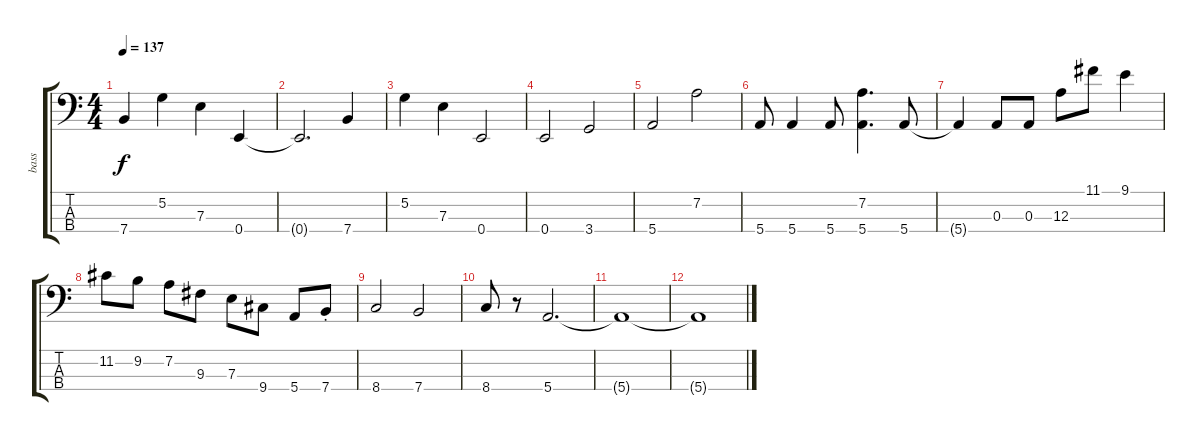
\track ("bass" "bass") {instrument electricbasspick}
\staff {score tabs}
\tuning (G2 D2 A1 E1) {hide}
\ts (4 4)
\tempo 137
\clef f4
\ks c
7.4.4{dy f} 5.2.4 7.3.4 0.4.4 |
0.4{t}.2{d} 7.4.4 |
5.2.4 7.3.4 0.4.2 |
0.4.2 3.4.2 |
5.4.2 7.2.2 |
5.4.8 5.4.4 5.4.8 (7.2 5.4).4{d} 5.4.8 |
5.4{t}.4 0.3.8 0.3.8 12.3.8 11.1.8 9.1.4 |
11.2.8 9.2.8 7.2.8 9.3.8 7.3.8 9.4.8 5.4.8 7.4{st}.8 |
8.4.2 7.4.2 |
8.4.8 r.8 5.4.2{d} |
5.4{t}.1 |
5.4{t}.1
